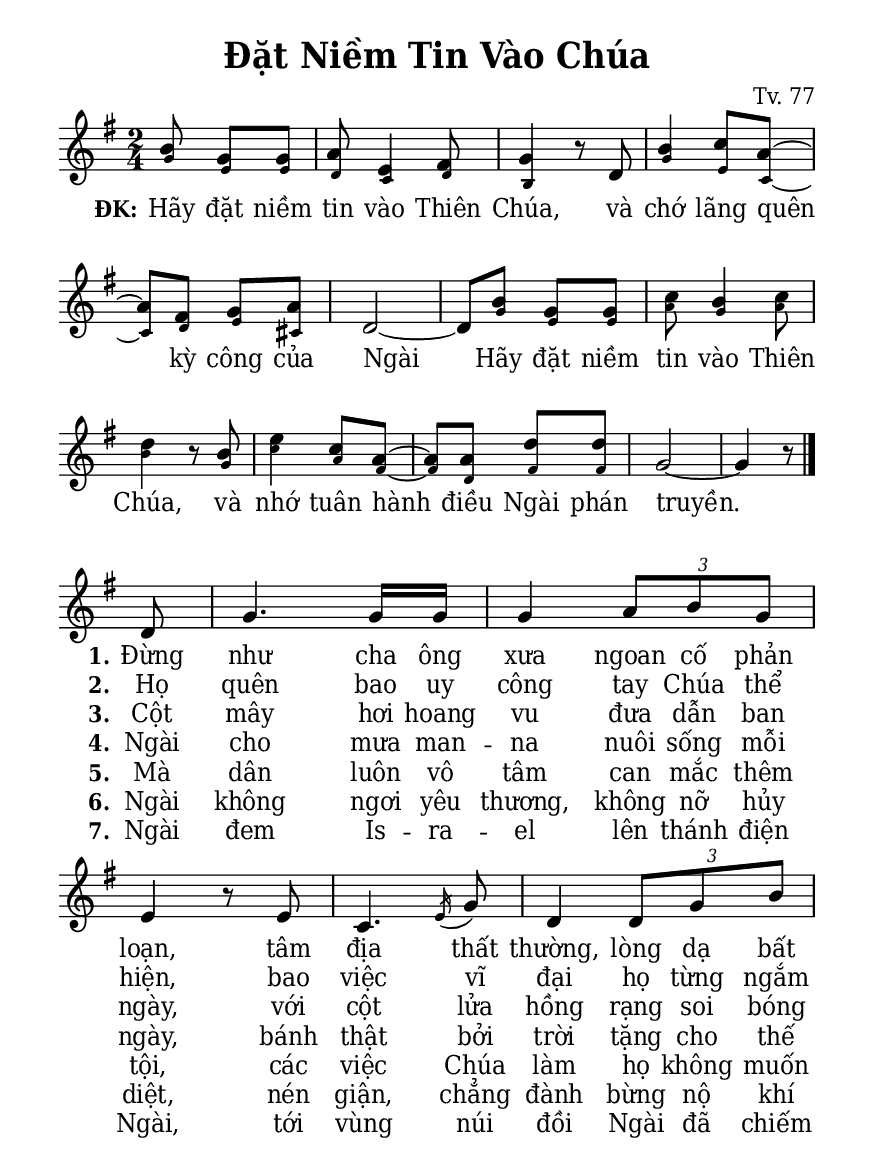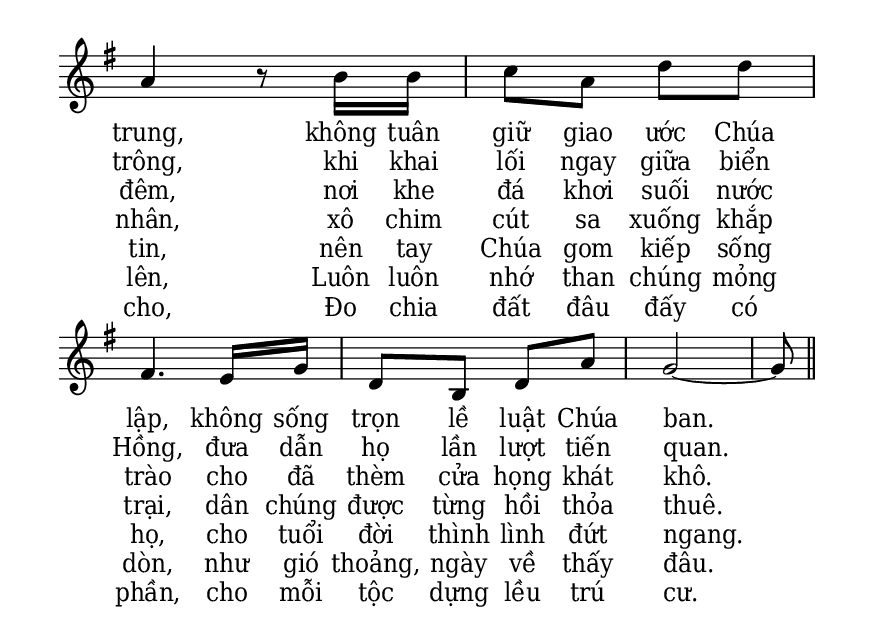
% Cài đặt chung\
\version "2.22.1"
\include "english.ly"

\header {
  title = "Đặt Niềm Tin Vào Chúa"
  composer = "Tv. 77"
  %arranger = "Lm. Kim Long"
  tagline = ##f
}

% Nhạc phiên khúc
nhacPhienKhucSop = \relative c'' {
  \partial 4. b8 g g |
  a e4 fs8 |
  g4 r8 d |
  b'4 c8 a ~ |
  a fs g a |
  d,2 ~ |
  d8 b' g g |
  c b4 c8 |
  d4 r8 b |
  e4 c8 a ~ |
  a a d d |
  g,2 ~ |
  g4 r8 \bar "|." \break
  
  d |
  g4. g16 g |
  g4 \tuplet 3/2 { a8 b g } |
  e4 r8 e |
  c4. \slashedGrace { e16 ( } g8) |
  d4 \tuplet 3/2 { d8 g b } |
  a4 r8 b16 b |
  c8 a d d |
  fs,4. e16 g |
  d8 b d a' |
  g2 ~ |
  g8 \bar "||"
}

nhacPhienKhucAlto = \relative c'' {
  g8 e e |
  d c4 d8 |
  b4 r8 d |
  g4 e8 c ~ |
  c d e cs |
  d2 ~ |
  d8 g e e |
  a g4 a8 |
  b4 r8 g |
  c4 a8 fs ~ |
  fs d fs fs |
  g2 ~ |
  g4 r8
}

% Lời phiên khúc
loiPhienKhucSop = \lyrics {
  \set stanza = "ĐK:"
  Hãy đặt niềm tin vào Thiên Chúa,
  và chớ lãng quên kỳ công của Ngài
  Hãy đặt niềm tin vào Thiên Chúa,
  và nhớ tuân hành điều Ngài phán truyền.
  <<
    {
      \set stanza = "1."
      Đừng như cha ông xưa ngoan cố phản loạn,
      tâm địa thất thường, lòng dạ bất trung,
      không tuân giữ giao ước Chúa lập,
      không sống trọn lề luật Chúa ban.
    }
    \new Lyrics {
	    \set associatedVoice = "beSop"
	    \set stanza = "2."
	    Họ quên bao uy công tay Chúa thể hiện,
	    bao việc vĩ đại họ từng ngắm trông,
	    khi khai lối ngay giữa biển Hồng,
	    đưa dẫn họ lần lượt tiến quan.
    }
    \new Lyrics {
	    \set associatedVoice = "beSop"
	    \set stanza = "3."
	    Cột mây hơi hoang vu đưa dẫn ban ngày,
	    với cột lửa hồng rạng soi bóng đêm,
	    nơi khe đá khơi suối nước trào
	    cho đã thèm cửa họng khát khô.
    }
    \new Lyrics {
	    \set associatedVoice = "beSop"
	    \set stanza = "4."
	    Ngài cho mưa man -- na nuôi sống mỗi ngày,
	    bánh thật bởi trời tặng cho thế nhân,
	    xô chim cút sa xuống khắp trại,
	    dân chúng được từng hồi thỏa thuê.
    }
    \new Lyrics {
	    \set associatedVoice = "beSop"
	    \set stanza = "5."
	    Mà dân luôn vô tâm can mắc thêm tội,
	    các việc Chúa làm họ không muốn tin,
	    nên tay Chúa gom kiếp sống họ,
	    cho tuổi đời thình lình đứt ngang.
    }
    \new Lyrics {
	    \set associatedVoice = "beSop"
	    \set stanza = "6."
	    Ngài không ngơi yêu thương, không nỡ hủy diệt,
	    nén giận, chẳng đành bừng nộ khí lên,
	    Luôn luôn nhớ than chúng mỏng dòn,
	    như gió thoảng, ngày về thấy đâu.
    }
    \new Lyrics {
	    \set associatedVoice = "beSop"
	    \set stanza = "7."
	    Ngài đem Is -- ra -- el lên thánh điện Ngài,
	    tới vùng núi đồi Ngài đã chiếm cho,
	    Đo chia đất đâu đấy có phần,
	    cho mỗi tộc dựng lều trú cư.
    }
  >>
}

% Dàn trang
\paper {
  #(set-paper-size "a5")
  top-margin = 10\mm
  bottom-margin = 10\mm
  left-margin = 10\mm
  right-margin = 10\mm
  indent = #0
  #(define fonts
	 (make-pango-font-tree "Deja Vu Serif Condensed"
	 		       "Deja Vu Serif Condensed"
			       "Deja Vu Serif Condensed"
			       (/ 20 20)))
  print-page-number = ##f
  %page-count = #1
}

TongNhip = {
  \key g \major \time 2/4
  \set Timing.beamExceptions = #'()
  \set Timing.baseMoment = #(ly:make-moment 1/4)
}

% Đổi kích thước nốt cho bè phụ
notBePhu =
#(define-music-function (font-size music) (number? ly:music?)
   (for-some-music
     (lambda (m)
       (if (music-is-of-type? m 'rhythmic-event)
           (begin
             (set! (ly:music-property m 'tweaks)
                   (cons `(font-size . ,font-size)
                         (ly:music-property m 'tweaks)))
             #t)
           #f))
     music)
   music)

\score {
  \new ChoirStaff <<
    \new Staff \with {
        \consists "Merge_rests_engraver"
        printPartCombineTexts = ##f
      }
      <<
      \new Voice \TongNhip \partCombine 
        \nhacPhienKhucSop
        \notBePhu -3 { \nhacPhienKhucAlto }
      \new NullVoice = beSop \nhacPhienKhucSop
      \new Lyrics \lyricsto beSop \loiPhienKhucSop
      >>
  >>
  \layout {
    %\override Staff.TimeSignature.transparent = ##t
    \override Lyrics.LyricSpace.minimum-distance = #1
    \override Score.BarNumber.break-visibility = ##(#f #f #f)
    \override Score.SpacingSpanner.uniform-stretching = ##t
  } 
}
